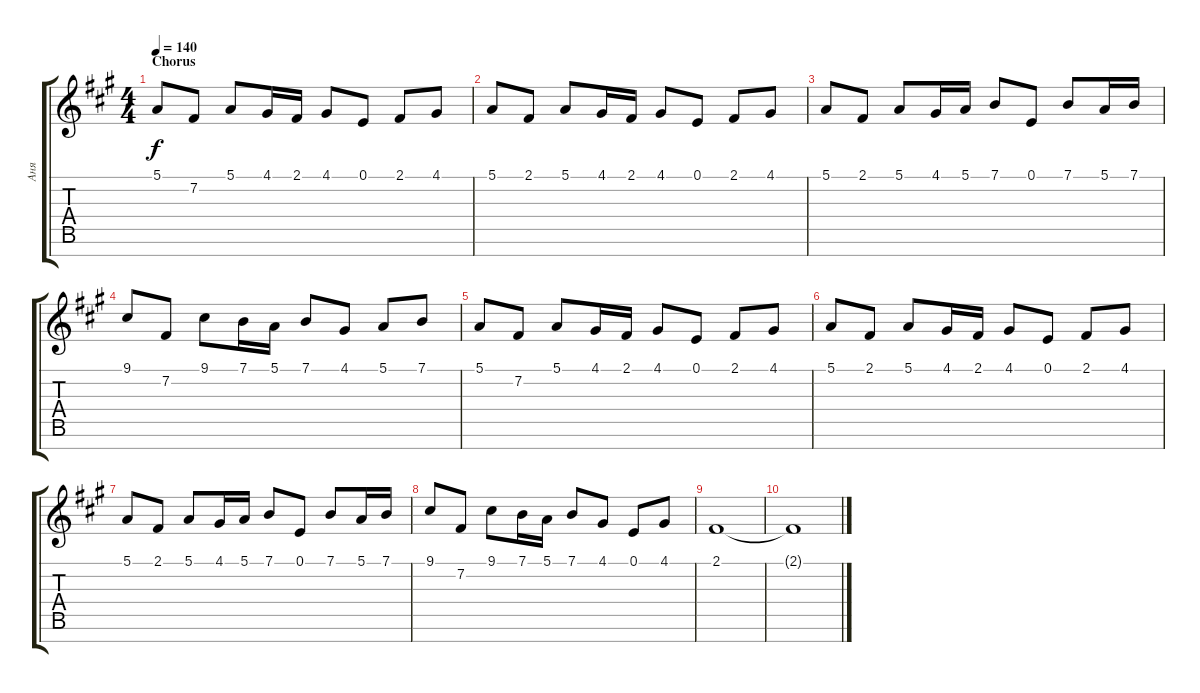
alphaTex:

\track ("Аня" "Аня") {instrument fx1rain}
\staff {score tabs}
\tuning (E4 B3 G3 D3 A2 E2 B1) {hide}
\ts (4 4)
\section ("" "Chorus")
\tempo 140
\clef g2
\ks f#minor
5.1.8{dy f} 7.2.8 5.1.8 4.1.16 2.1.16 4.1.8 0.1.8 2.1.8 4.1.8 |
5.1.8 2.1.8 5.1.8 4.1.16 2.1.16 4.1.8 0.1.8 2.1.8 4.1.8 |
5.1.8 2.1.8 5.1.8 4.1.16 5.1.16 7.1.8 0.1.8 7.1.8 5.1.16 7.1.16 |
9.1.8 7.2.8 9.1.8 7.1.16 5.1.16 7.1.8 4.1.8 5.1.8 7.1.8 |
5.1.8 7.2.8 5.1.8 4.1.16 2.1.16 4.1.8 0.1.8 2.1.8 4.1.8 |
5.1.8 2.1.8 5.1.8 4.1.16 2.1.16 4.1.8 0.1.8 2.1.8 4.1.8 |
5.1.8 2.1.8 5.1.8 4.1.16 5.1.16 7.1.8 0.1.8 7.1.8 5.1.16 7.1.16 |
9.1.8 7.2.8 9.1.8 7.1.16 5.1.16 7.1.8 4.1.8 0.1.8 4.1.8 |
2.1.1 |
2.1{t}.1
